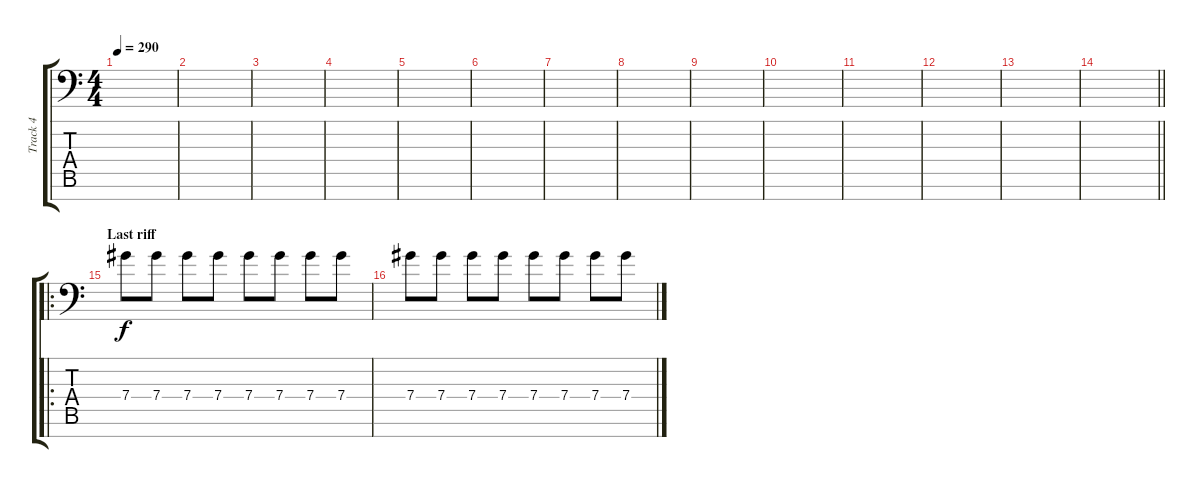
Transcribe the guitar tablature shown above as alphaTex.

\track ("Track 4" "Track 4") {instrument overdrivenguitar}
\staff {score tabs}
\tuning (Eb4 Bb3 Gb3 Db3 Ab2 Eb2 Ab1) {hide}
\ts (4 4)
\tempo 290
\clef f4
\ks c
|
|
|
|
|
|
|
|
|
|
|
|
|
\barLineRight lightlight
|
\ro
\section ("" "Last riff")
7.4.8{volume 10} 7.4.8 7.4.8 7.4.8 7.4.8 7.4.8 7.4.8 7.4.8 |
7.4.8 7.4.8 7.4.8 7.4.8 7.4.8 7.4.8 7.4.8 7.4.8
